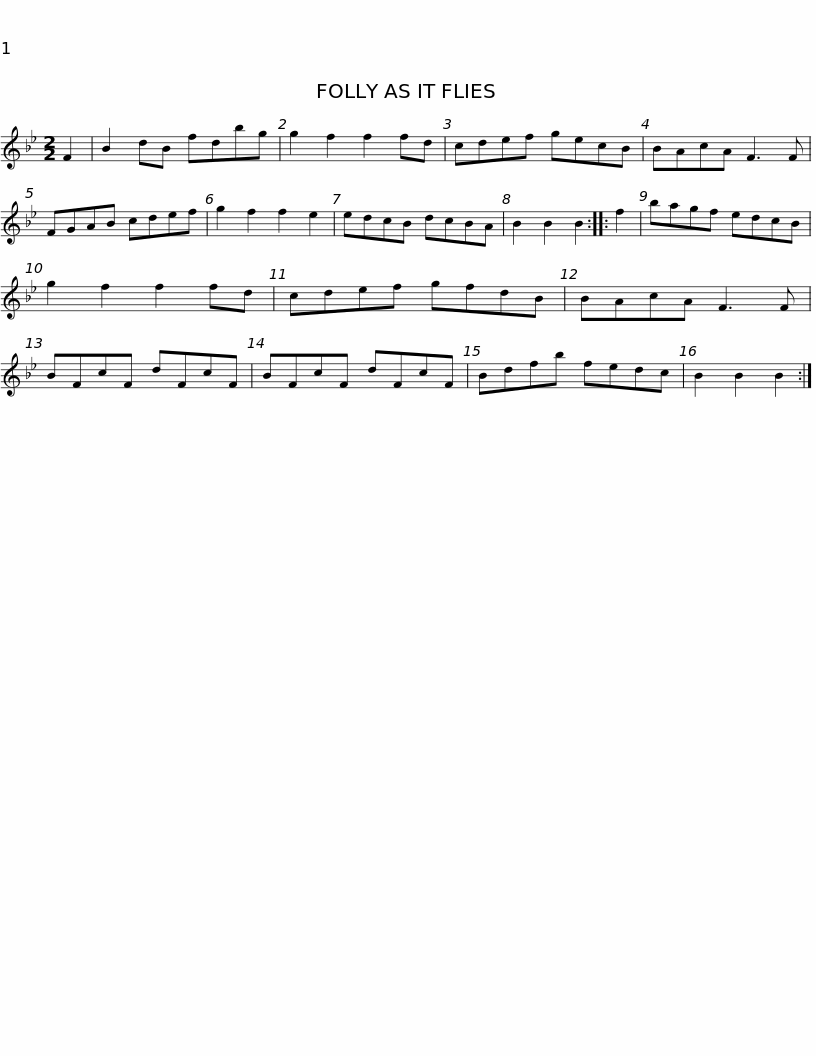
X:1
L:1/8
M:2/2
I:linebreak $
K:Bb
V:1 treble
V:1
 F2 | B2 dB fdbg | g2 f2 f2 fd | cdef gecB | BAcA F3 F | %5
 FGAB cdef | g2 f2 f2 e2 |$ edcB dcBA | B2 B2 B2 :: f2 | %10
 bagf edcB | g2 f2 f2 fd | cdef gfdB | BAcA F3 F |$ BFcF dFcF | %15
 BFcF dFcF | Bdfb fedc | B2 B2 B2 :| %18
